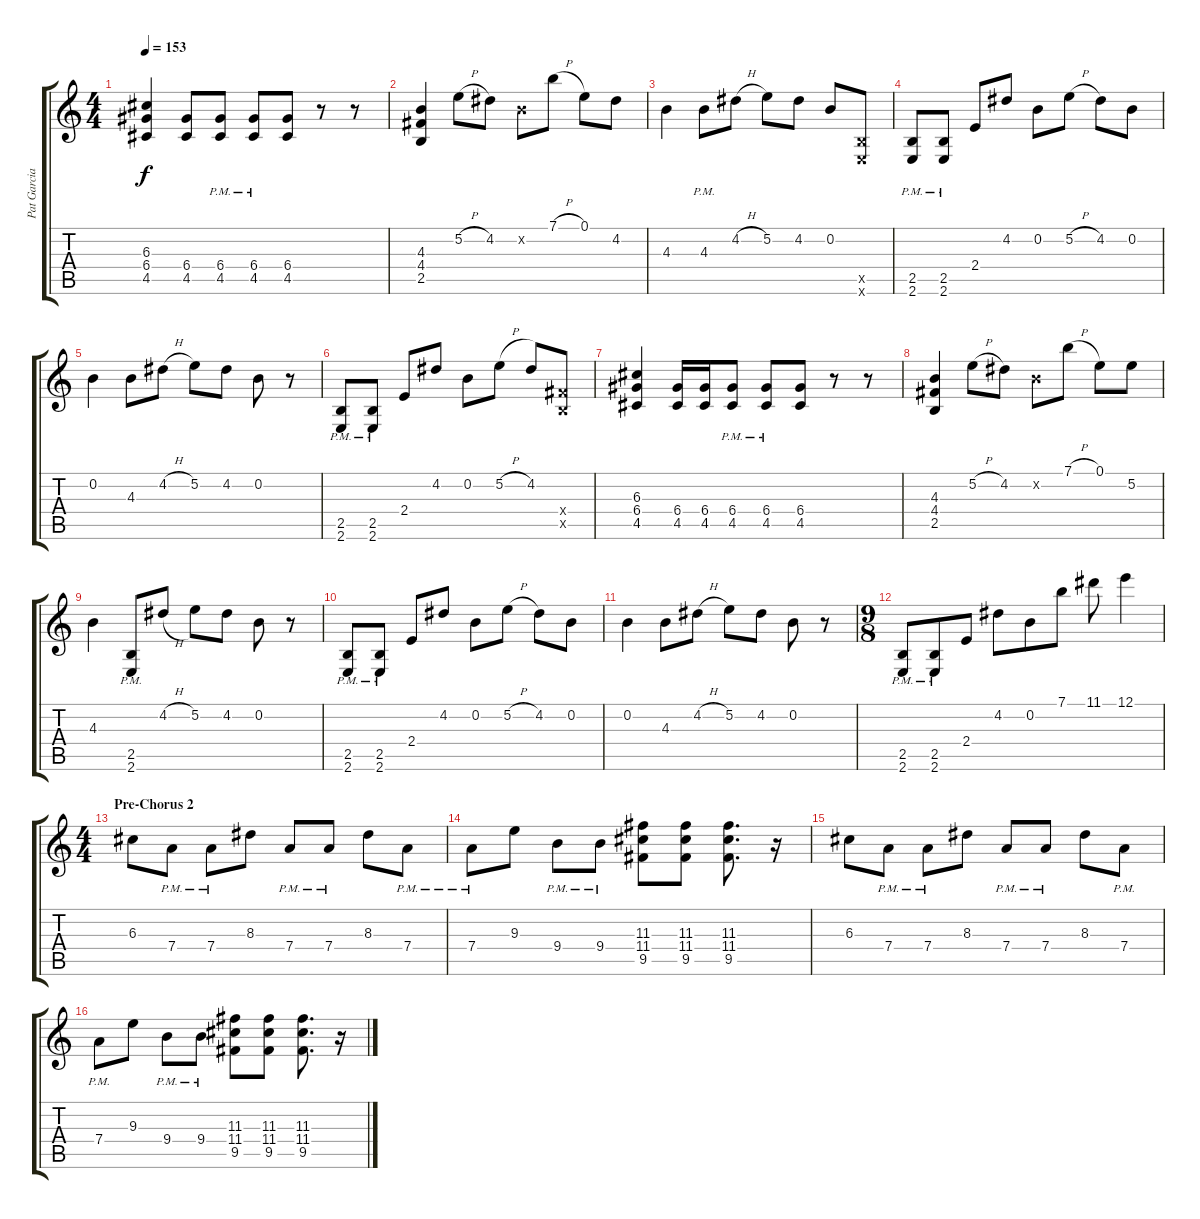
\track ("Pat Garcia" "Pat Garcia") {instrument overdrivenguitar}
\staff {score tabs}
\tuning (E4 B3 G3 D3 A2 D2) {hide}
\ts (4 4)
\tempo 153
\clef g2
\ks c
(6.3 6.4 4.5).4{dy f} (6.4 4.5).8 (6.4{pm} 4.5).8 (6.4{pm} 4.5).8 (6.4 4.5).8 r.8 r.8 |
(4.3 4.4 2.5).4 5.2{h}.8 4.2.8 0.2{x}.8 7.1{h}.8 0.1.8 4.2.8 |
4.3.4 4.3{pm}.8 4.2{h}.8 5.2.8 4.2.8 0.2.8 (2.5{x} 2.6{x}).8 |
(2.5{pm} 2.6).8 (2.5{pm} 2.6).8 2.4.8 4.2.8 0.2.8 5.2{h}.8 4.2.8 0.2.8 |
0.2.4 4.3.8 4.2{h}.8 5.2.8 4.2.8 0.2.8 r.8 |
(2.5{pm} 2.6).8 (2.5{pm} 2.6).8 2.4.8 4.2.8 0.2.8 5.2{h}.8 4.2.8 (4.4{x} 2.5{x}).8 |
(6.3 6.4 4.5).4 (6.4 4.5).16 (6.4 4.5).16 (6.4{pm} 4.5).8 (6.4{pm} 4.5).8 (6.4 4.5).8 r.8 r.8 |
(4.3 4.4 2.5).4 5.2{h}.8 4.2.8 0.2{x}.8 7.1{h}.8 0.1.8 5.2.8 |
4.3.4 (2.5{pm} 2.6{pm}).8 4.2{h}.8 5.2.8 4.2.8 0.2.8 r.8 |
(2.5{pm} 2.6).8 (2.5{pm} 2.6).8 2.4.8 4.2.8 0.2.8 5.2{h}.8 4.2.8 0.2.8 |
0.2.4 4.3.8 4.2{h}.8 5.2.8 4.2.8 0.2.8 r.8 |
\ts (9 8)
(2.5{pm} 2.6).8 (2.5{pm} 2.6).8 2.4.8 4.2.8 0.2.8 7.1.8 11.1.8 12.1.4 |
\ts (4 4)
\section ("" "Pre-Chorus 2")
6.3.8 7.4{pm}.8 7.4{pm}.8 8.3.8 7.4{pm}.8 7.4{pm}.8 8.3.8 7.4{pm}.8 |
7.4{pm}.8 9.3.8 9.4{pm}.8 9.4{pm}.8 (11.3 11.4 9.5).8 (11.3 11.4 9.5).8 (11.3 11.4 9.5).8{d} r.16 |
6.3.8 7.4{pm}.8 7.4{pm}.8 8.3.8 7.4{pm}.8 7.4{pm}.8 8.3.8 7.4{pm}.8 |
7.4{pm}.8 9.3.8 9.4{pm}.8 9.4{pm}.8 (11.3 11.4 9.5).8 (11.3 11.4 9.5).8 (11.3 11.4 9.5).8{d} r.16
